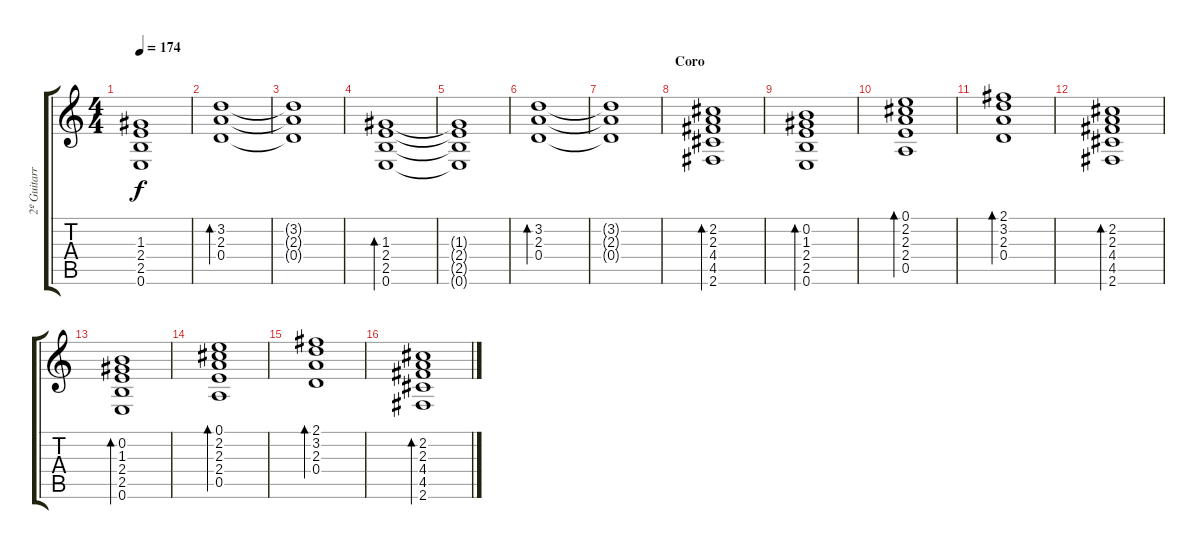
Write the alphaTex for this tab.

\track ("2º Guitarra Distorcion" "2º Guitarr") {instrument distortionguitar}
\staff {score tabs}
\tuning (E4 B3 G3 D3 A2 E2) {hide}
\ts (4 4)
\tempo 174
\clef g2
\ks c
(1.3{t} 2.4{t} 2.5{t} 0.6{t}).1{dy f} |
(3.2 2.3 0.4).1{bd 60} |
(3.2{t} 2.3{t} 0.4{t}).1 |
(1.3 2.4 2.5 0.6).1{bd 60} |
(1.3{t} 2.4{t} 2.5{t} 0.6{t}).1 |
(3.2 2.3 0.4).1{bd 60} |
(3.2{t} 2.3{t} 0.4{t}).1 |
\section ("" "Coro")
(2.2 2.3 4.4 4.5 2.6).1{bd 60} |
(0.2 1.3 2.4 2.5 0.6).1{bd 60} |
(0.1 2.2 2.3 2.4 0.5).1{bd 60} |
(2.1 3.2 2.3 0.4).1{bd 60} |
(2.2 2.3 4.4 4.5 2.6).1{bd 60} |
(0.2 1.3 2.4 2.5 0.6).1{bd 60} |
(0.1 2.2 2.3 2.4 0.5).1{bd 60} |
(2.1 3.2 2.3 0.4).1{bd 60} |
(2.2 2.3 4.4 4.5 2.6).1{bd 60}
